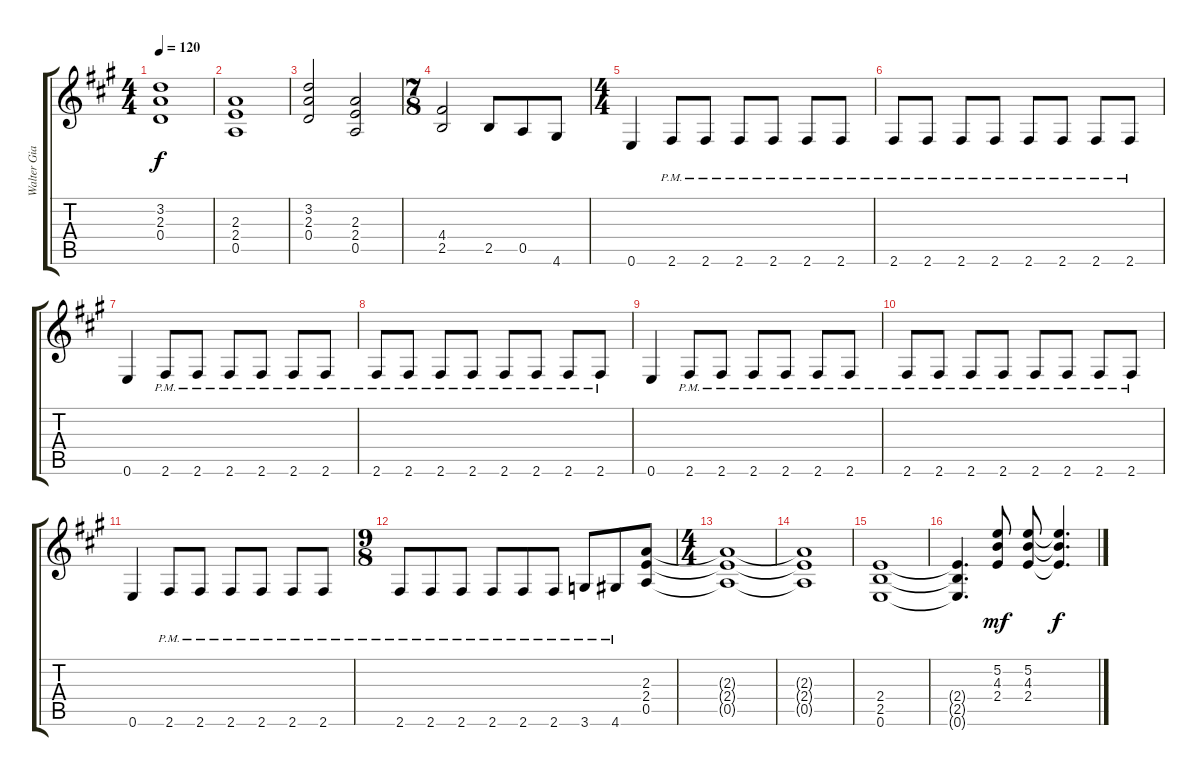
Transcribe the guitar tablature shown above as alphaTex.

\track ("Walter Giardino" "Walter Gia") {instrument overdrivenguitar}
\staff {score tabs}
\tuning (E4 B3 G3 D3 A2 E2) {hide}
\ts (4 4)
\tempo 120
\clef g2
\ks a
(3.2{t} 2.3{t} 0.4{t}).1{dy f} |
(2.3 2.4 0.5).1 |
(3.2 2.3 0.4).2 (2.3 2.4 0.5).2 |
\ts (7 8)
(4.4 2.5).2 2.5.8 0.5.8 4.6.8 |
\ts (4 4)
0.6.4 2.6{pm}.8 2.6{pm}.8 2.6{pm}.8 2.6{pm}.8 2.6{pm}.8 2.6{pm}.8 |
2.6{pm}.8 2.6{pm}.8 2.6{pm}.8 2.6{pm}.8 2.6{pm}.8 2.6{pm}.8 2.6{pm}.8 2.6{pm}.8 |
0.6.4 2.6{pm}.8 2.6{pm}.8 2.6{pm}.8 2.6{pm}.8 2.6{pm}.8 2.6{pm}.8 |
2.6{pm}.8 2.6{pm}.8 2.6{pm}.8 2.6{pm}.8 2.6{pm}.8 2.6{pm}.8 2.6{pm}.8 2.6{pm}.8 |
0.6.4 2.6{pm}.8 2.6{pm}.8 2.6{pm}.8 2.6{pm}.8 2.6{pm}.8 2.6{pm}.8 |
2.6{pm}.8 2.6{pm}.8 2.6{pm}.8 2.6{pm}.8 2.6{pm}.8 2.6{pm}.8 2.6{pm}.8 2.6{pm}.8 |
0.6.4 2.6{pm}.8 2.6{pm}.8 2.6{pm}.8 2.6{pm}.8 2.6{pm}.8 2.6{pm}.8 |
\ts (9 8)
2.6{pm}.8 2.6{pm}.8 2.6{pm}.8 2.6{pm}.8 2.6{pm}.8 2.6{pm}.8 3.6{pm}.8 4.6{pm}.8 (2.3 2.4 0.5).8 |
\ts (4 4)
(2.3{t} 2.4{t} 0.5{t}).1 |
(2.3{t} 2.4{t} 0.5{t}).1 |
(2.4 2.5 0.6).1 |
(2.4{t} 2.5{t} 0.6{t}).4{d} (5.2 4.3 2.4).8{dy mf} (5.2 4.3 2.4).8 (5.2{t} 4.3{t} 2.4{t}).4{d dy f}
